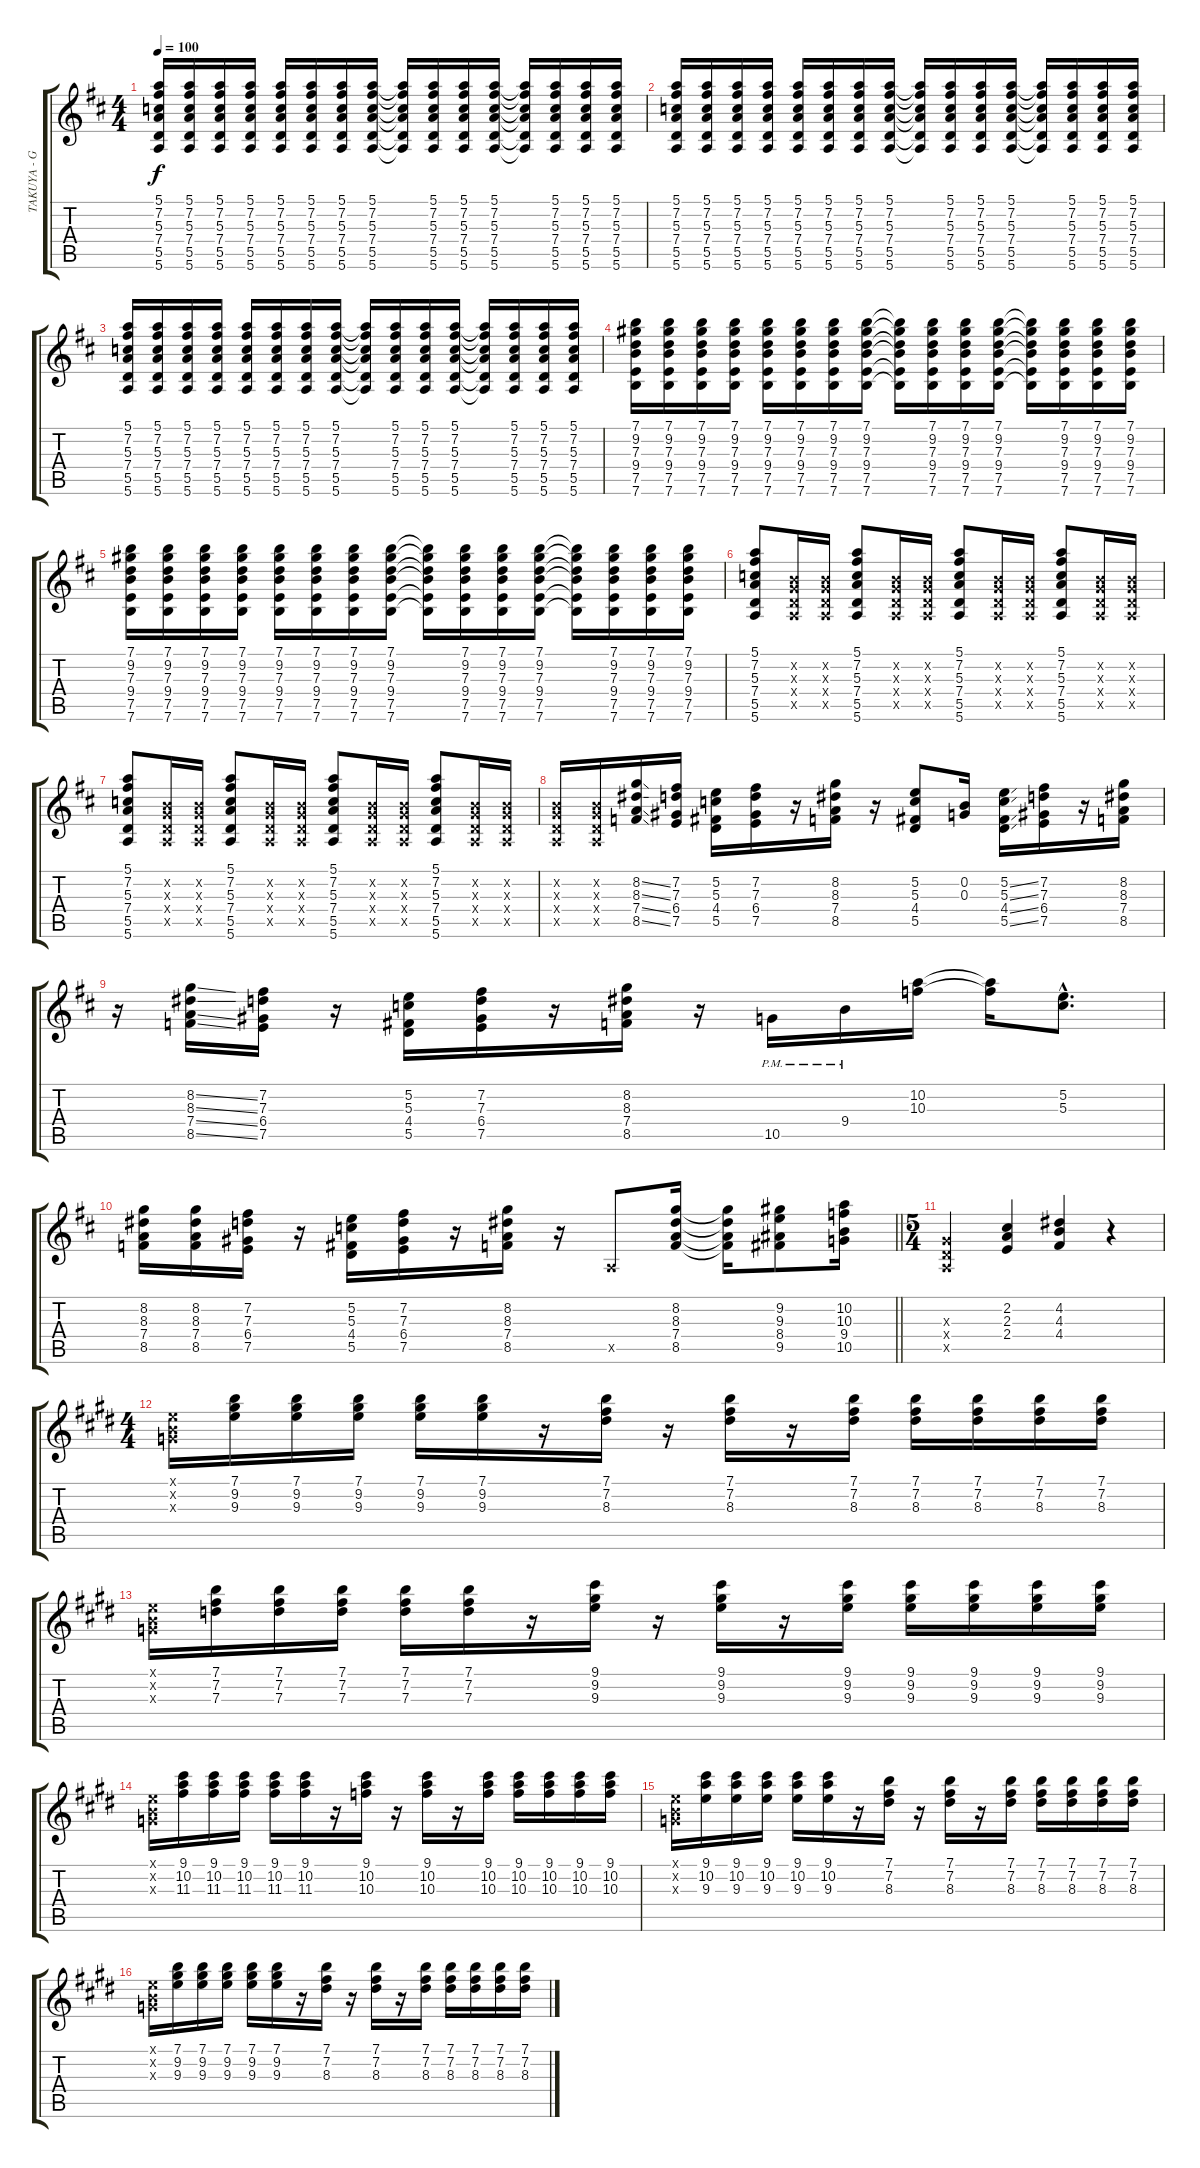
\track ("TAKUYA - Guitar 1" "TAKUYA - G") {instrument distortionguitar}
\staff {score tabs}
\tuning (E4 B3 G3 D3 A2 E2) {hide}
\ts (4 4)
\tempo 100
\clef g2
\ks d
(5.1 7.2 5.3 7.4 5.5 5.6).16{dy f} (5.1 7.2 5.3 7.4 5.5 5.6).16 (5.1 7.2 5.3 7.4 5.5 5.6).16 (5.1 7.2 5.3 7.4 5.5 5.6).16 (5.1 7.2 5.3 7.4 5.5 5.6).16 (5.1 7.2 5.3 7.4 5.5 5.6).16 (5.1 7.2 5.3 7.4 5.5 5.6).16 (5.1 7.2 5.3 7.4 5.5 5.6).16 (5.1{t} 7.2{t} 5.3{t} 7.4{t} 5.5{t} 5.6{t}).16 (5.1 7.2 5.3 7.4 5.5 5.6).16 (5.1 7.2 5.3 7.4 5.5 5.6).16 (5.1 7.2 5.3 7.4 5.5 5.6).16 (5.1{t} 7.2{t} 5.3{t} 7.4{t} 5.5{t} 5.6{t}).16 (5.1 7.2 5.3 7.4 5.5 5.6).16 (5.1 7.2 5.3 7.4 5.5 5.6).16 (5.1 7.2 5.3 7.4 5.5 5.6).16 |
(5.1 7.2 5.3 7.4 5.5 5.6).16 (5.1 7.2 5.3 7.4 5.5 5.6).16 (5.1 7.2 5.3 7.4 5.5 5.6).16 (5.1 7.2 5.3 7.4 5.5 5.6).16 (5.1 7.2 5.3 7.4 5.5 5.6).16 (5.1 7.2 5.3 7.4 5.5 5.6).16 (5.1 7.2 5.3 7.4 5.5 5.6).16 (5.1 7.2 5.3 7.4 5.5 5.6).16 (5.1{t} 7.2{t} 5.3{t} 7.4{t} 5.5{t} 5.6{t}).16 (5.1 7.2 5.3 7.4 5.5 5.6).16 (5.1 7.2 5.3 7.4 5.5 5.6).16 (5.1 7.2 5.3 7.4 5.5 5.6).16 (5.1{t} 7.2{t} 5.3{t} 7.4{t} 5.5{t} 5.6{t}).16 (5.1 7.2 5.3 7.4 5.5 5.6).16 (5.1 7.2 5.3 7.4 5.5 5.6).16 (5.1 7.2 5.3 7.4 5.5 5.6).16 |
(5.1 7.2 5.3 7.4 5.5 5.6).16 (5.1 7.2 5.3 7.4 5.5 5.6).16 (5.1 7.2 5.3 7.4 5.5 5.6).16 (5.1 7.2 5.3 7.4 5.5 5.6).16 (5.1 7.2 5.3 7.4 5.5 5.6).16 (5.1 7.2 5.3 7.4 5.5 5.6).16 (5.1 7.2 5.3 7.4 5.5 5.6).16 (5.1 7.2 5.3 7.4 5.5 5.6).16 (5.1{t} 7.2{t} 5.3{t} 7.4{t} 5.5{t} 5.6{t}).16 (5.1 7.2 5.3 7.4 5.5 5.6).16 (5.1 7.2 5.3 7.4 5.5 5.6).16 (5.1 7.2 5.3 7.4 5.5 5.6).16 (5.1{t} 7.2{t} 5.3{t} 7.4{t} 5.5{t} 5.6{t}).16 (5.1 7.2 5.3 7.4 5.5 5.6).16 (5.1 7.2 5.3 7.4 5.5 5.6).16 (5.1 7.2 5.3 7.4 5.5 5.6).16 |
(7.1 9.2 7.3 9.4 7.5 7.6).16 (7.1 9.2 7.3 9.4 7.5 7.6).16 (7.1 9.2 7.3 9.4 7.5 7.6).16 (7.1 9.2 7.3 9.4 7.5 7.6).16 (7.1 9.2 7.3 9.4 7.5 7.6).16 (7.1 9.2 7.3 9.4 7.5 7.6).16 (7.1 9.2 7.3 9.4 7.5 7.6).16 (7.1 9.2 7.3 9.4 7.5 7.6).16 (7.1{t} 9.2{t} 7.3{t} 9.4{t} 7.5{t} 7.6{t}).16 (7.1 9.2 7.3 9.4 7.5 7.6).16 (7.1 9.2 7.3 9.4 7.5 7.6).16 (7.1 9.2 7.3 9.4 7.5 7.6).16 (7.1{t} 9.2{t} 7.3{t} 9.4{t} 7.5{t} 7.6{t}).16 (7.1 9.2 7.3 9.4 7.5 7.6).16 (7.1 9.2 7.3 9.4 7.5 7.6).16 (7.1 9.2 7.3 9.4 7.5 7.6).16 |
(7.1 9.2 7.3 9.4 7.5 7.6).16 (7.1 9.2 7.3 9.4 7.5 7.6).16 (7.1 9.2 7.3 9.4 7.5 7.6).16 (7.1 9.2 7.3 9.4 7.5 7.6).16 (7.1 9.2 7.3 9.4 7.5 7.6).16 (7.1 9.2 7.3 9.4 7.5 7.6).16 (7.1 9.2 7.3 9.4 7.5 7.6).16 (7.1 9.2 7.3 9.4 7.5 7.6).16 (7.1{t} 9.2{t} 7.3{t} 9.4{t} 7.5{t} 7.6{t}).16 (7.1 9.2 7.3 9.4 7.5 7.6).16 (7.1 9.2 7.3 9.4 7.5 7.6).16 (7.1 9.2 7.3 9.4 7.5 7.6).16 (7.1{t} 9.2{t} 7.3{t} 9.4{t} 7.5{t} 7.6{t}).16 (7.1 9.2 7.3 9.4 7.5 7.6).16 (7.1 9.2 7.3 9.4 7.5 7.6).16 (7.1 9.2 7.3 9.4 7.5 7.6).16 |
(5.1 7.2 5.3 7.4 5.5 5.6).8 (0.2{x} 0.3{x} 0.4{x} 0.5{x}).16 (0.2{x} 0.3{x} 0.4{x} 0.5{x}).16 (5.1 7.2 5.3 7.4 5.5 5.6).8 (0.2{x} 0.3{x} 0.4{x} 0.5{x}).16 (0.2{x} 0.3{x} 0.4{x} 0.5{x}).16 (5.1 7.2 5.3 7.4 5.5 5.6).8 (0.2{x} 0.3{x} 0.4{x} 0.5{x}).16 (0.2{x} 0.3{x} 0.4{x} 0.5{x}).16 (5.1 7.2 5.3 7.4 5.5 5.6).8 (0.2{x} 0.3{x} 0.4{x} 0.5{x}).16 (0.2{x} 0.3{x} 0.4{x} 0.5{x}).16 |
(5.1 7.2 5.3 7.4 5.5 5.6).8 (0.2{x} 0.3{x} 0.4{x} 0.5{x}).16 (0.2{x} 0.3{x} 0.4{x} 0.5{x}).16 (5.1 7.2 5.3 7.4 5.5 5.6).8 (0.2{x} 0.3{x} 0.4{x} 0.5{x}).16 (0.2{x} 0.3{x} 0.4{x} 0.5{x}).16 (5.1 7.2 5.3 7.4 5.5 5.6).8 (0.2{x} 0.3{x} 0.4{x} 0.5{x}).16 (0.2{x} 0.3{x} 0.4{x} 0.5{x}).16 (5.1 7.2 5.3 7.4 5.5 5.6).8 (0.2{x} 0.3{x} 0.4{x} 0.5{x}).16 (0.2{x} 0.3{x} 0.4{x} 0.5{x}).16 |
(0.2{x} 0.3{x} 0.4{x} 0.5{x}).16 (0.2{x} 0.3{x} 0.4{x} 0.5{x}).16 (8.2{ss} 8.3{ss} 7.4{ss} 8.5{ss}).16 (7.2 7.3 6.4 7.5).16 (5.2 5.3 4.4 5.5).16 (7.2 7.3 6.4 7.5).16 r.16 (8.2 8.3 7.4 8.5).16 r.16 (5.2 5.3 4.4 5.5).8 (0.2 0.3).16 (5.2{ss} 5.3{ss} 4.4{ss} 5.5{ss}).16 (7.2 7.3 6.4 7.5).16 r.16 (8.2 8.3 7.4 8.5).16 |
r.16 (8.2{ss} 8.3{ss} 7.4{ss} 8.5{ss}).16 (7.2 7.3 6.4 7.5).16 r.16 (5.2 5.3 4.4 5.5).16 (7.2 7.3 6.4 7.5).16 r.16 (8.2 8.3 7.4 8.5).16 r.16 10.5{pm}.16 9.4{pm}.16 (10.2 10.3).16 (10.2{t} 10.3{t}).16 (5.2{hac} 5.3{hac}).8{d} |
\barLineRight lightlight
(8.2 8.3 7.4 8.5).16 (8.2 8.3 7.4 8.5).16 (7.2 7.3 6.4 7.5).16 r.16 (5.2 5.3 4.4 5.5).16 (7.2 7.3 6.4 7.5).16 r.16 (8.2 8.3 7.4 8.5).16 r.16 0.5{x}.8 (8.2 8.3 7.4 8.5).16 (8.2{t} 8.3{t} 7.4{t} 8.5{t}).16 (9.2 9.3 8.4 9.5).8 (10.2 10.3 9.4 10.5).16 |
\ts (5 4)
(0.3{x} 0.4{x} 0.5{x}).2 (2.2 2.3 2.4).4 (4.2 4.3 4.4).4 r.4 |
\ts (4 4)
\ks e
(0.1{x} 0.2{x} 0.3{x}).16 (7.1 9.2 9.3).16 (7.1 9.2 9.3).16 (7.1 9.2 9.3).16 (7.1 9.2 9.3).16 (7.1 9.2 9.3).16 r.16 (7.1 7.2 8.3).16 r.16 (7.1 7.2 8.3).16 r.16 (7.1 7.2 8.3).16 (7.1 7.2 8.3).16 (7.1 7.2 8.3).16 (7.1 7.2 8.3).16 (7.1 7.2 8.3).16 |
(0.1{x} 0.2{x} 0.3{x}).16 (7.1 7.2 7.3).16 (7.1 7.2 7.3).16 (7.1 7.2 7.3).16 (7.1 7.2 7.3).16 (7.1 7.2 7.3).16 r.16 (9.1 9.2 9.3).16 r.16 (9.1 9.2 9.3).16 r.16 (9.1 9.2 9.3).16 (9.1 9.2 9.3).16 (9.1 9.2 9.3).16 (9.1 9.2 9.3).16 (9.1 9.2 9.3).16 |
(0.1{x} 0.2{x} 0.3{x}).16 (9.1 10.2 11.3).16 (9.1 10.2 11.3).16 (9.1 10.2 11.3).16 (9.1 10.2 11.3).16 (9.1 10.2 11.3).16 r.16 (9.1 10.2 10.3).16 r.16 (9.1 10.2 10.3).16 r.16 (9.1 10.2 10.3).16 (9.1 10.2 10.3).16 (9.1 10.2 10.3).16 (9.1 10.2 10.3).16 (9.1 10.2 10.3).16 |
(0.1{x} 0.2{x} 0.3{x}).16 (9.1 10.2 9.3).16 (9.1 10.2 9.3).16 (9.1 10.2 9.3).16 (9.1 10.2 9.3).16 (9.1 10.2 9.3).16 r.16 (7.1 7.2 8.3).16 r.16 (7.1 7.2 8.3).16 r.16 (7.1 7.2 8.3).16 (7.1 7.2 8.3).16 (7.1 7.2 8.3).16 (7.1 7.2 8.3).16 (7.1 7.2 8.3).16 |
(0.1{x} 0.2{x} 0.3{x}).16 (7.1 9.2 9.3).16 (7.1 9.2 9.3).16 (7.1 9.2 9.3).16 (7.1 9.2 9.3).16 (7.1 9.2 9.3).16 r.16 (7.1 7.2 8.3).16 r.16 (7.1 7.2 8.3).16 r.16 (7.1 7.2 8.3).16 (7.1 7.2 8.3).16 (7.1 7.2 8.3).16 (7.1 7.2 8.3).16 (7.1 7.2 8.3).16
